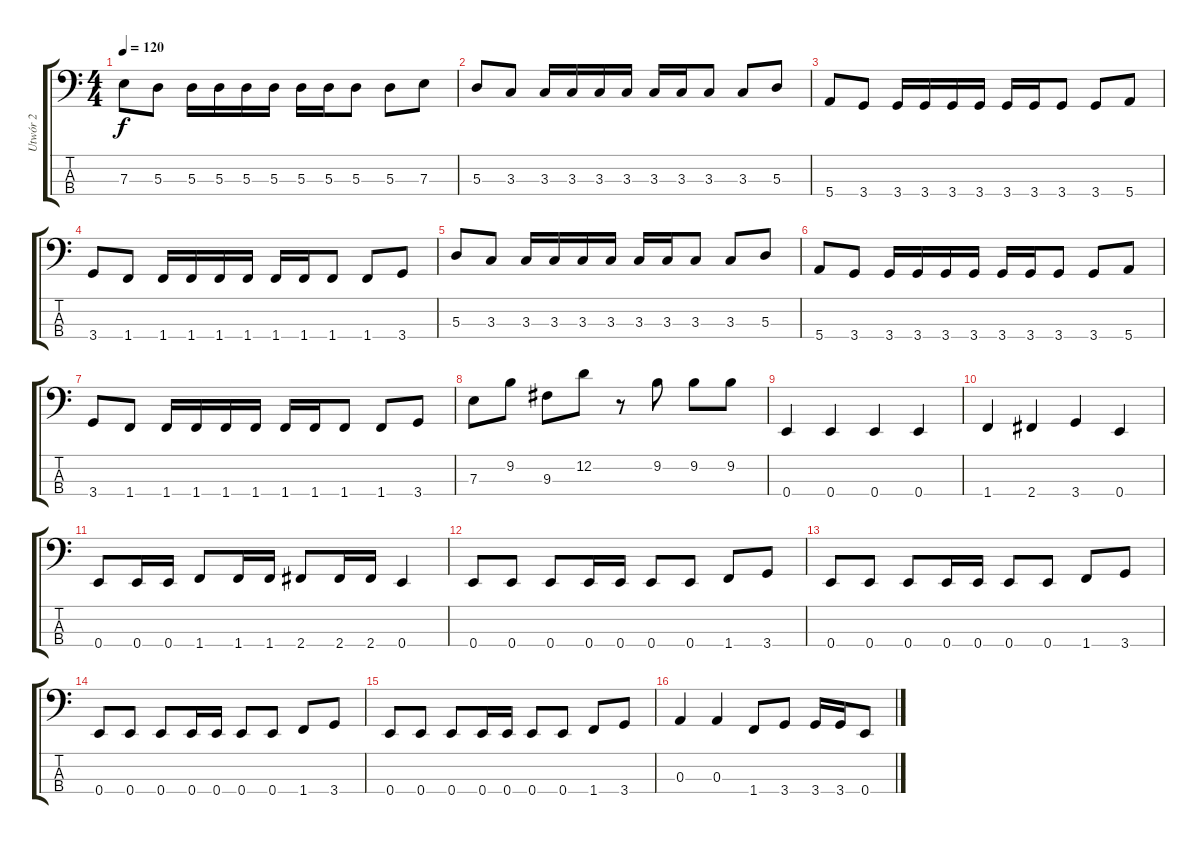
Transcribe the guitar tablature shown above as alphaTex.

\track ("Utwór 2" "Utwór 2") {instrument electricbassfinger}
\staff {score tabs}
\tuning (G2 D2 A1 E1) {hide}
\ts (4 4)
\tempo 120
\clef f4
\ks c
7.3.8{dy f} 5.3.8 5.3.16 5.3.16 5.3.16 5.3.16 5.3.16 5.3.16 5.3.8 5.3.8 7.3.8 |
5.3.8 3.3.8 3.3.16 3.3.16 3.3.16 3.3.16 3.3.16 3.3.16 3.3.8 3.3.8 5.3.8 |
5.4.8 3.4.8 3.4.16 3.4.16 3.4.16 3.4.16 3.4.16 3.4.16 3.4.8 3.4.8 5.4.8 |
3.4.8 1.4.8 1.4.16 1.4.16 1.4.16 1.4.16 1.4.16 1.4.16 1.4.8 1.4.8 3.4.8 |
5.3.8 3.3.8 3.3.16 3.3.16 3.3.16 3.3.16 3.3.16 3.3.16 3.3.8 3.3.8 5.3.8 |
5.4.8 3.4.8 3.4.16 3.4.16 3.4.16 3.4.16 3.4.16 3.4.16 3.4.8 3.4.8 5.4.8 |
3.4.8 1.4.8 1.4.16 1.4.16 1.4.16 1.4.16 1.4.16 1.4.16 1.4.8 1.4.8 3.4.8 |
7.3.8 9.2.8 9.3.8 12.2.8 r.8 9.2.8 9.2.8 9.2.8 |
0.4.4 0.4.4 0.4.4 0.4.4 |
1.4.4 2.4.4 3.4.4 0.4.4 |
0.4.8 0.4.16 0.4.16 1.4.8 1.4.16 1.4.16 2.4.8 2.4.16 2.4.16 0.4.4 |
0.4.8 0.4.8 0.4.8 0.4.16 0.4.16 0.4.8 0.4.8 1.4.8 3.4.8 |
0.4.8 0.4.8 0.4.8 0.4.16 0.4.16 0.4.8 0.4.8 1.4.8 3.4.8 |
0.4.8 0.4.8 0.4.8 0.4.16 0.4.16 0.4.8 0.4.8 1.4.8 3.4.8 |
0.4.8 0.4.8 0.4.8 0.4.16 0.4.16 0.4.8 0.4.8 1.4.8 3.4.8 |
0.3.4 0.3.4 1.4.8 3.4.8 3.4.16 3.4.16 0.4.8
